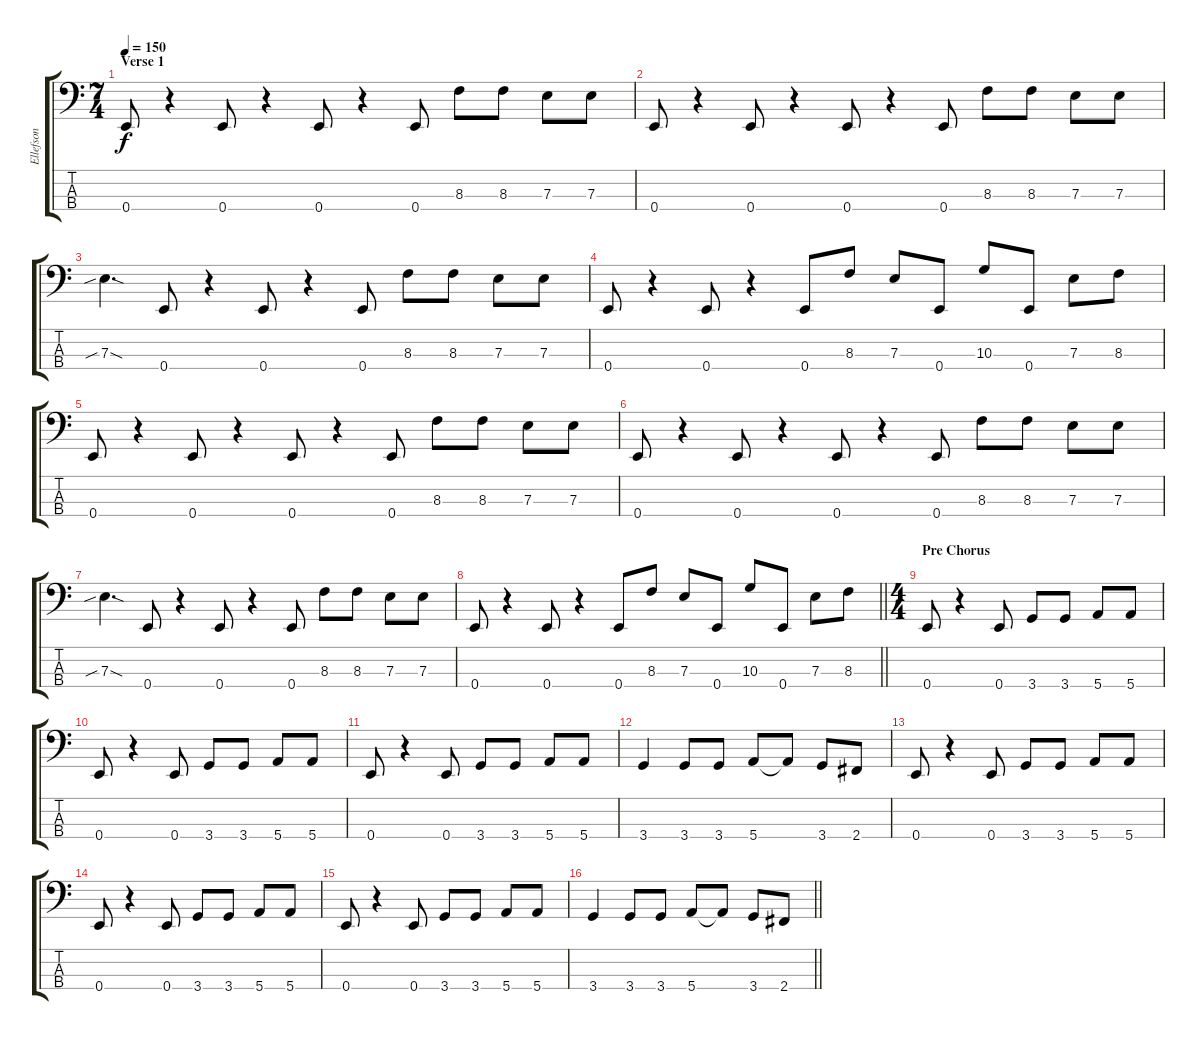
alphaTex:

\track ("Ellefson" "Ellefson") {instrument electricbasspick}
\staff {score tabs}
\tuning (G2 D2 A1 E1) {hide}
\ts (7 4)
\section ("" "Verse 1")
\tempo 150
\clef f4
\ks c
0.4.8{dy f} r.4 0.4.8 r.4 0.4.8 r.4 0.4.8 8.3.8 8.3.8 7.3.8 7.3.8 |
0.4.8 r.4 0.4.8 r.4 0.4.8 r.4 0.4.8 8.3.8 8.3.8 7.3.8 7.3.8 |
7.3{sib sod}.4{d} 0.4.8 r.4 0.4.8 r.4 0.4.8 8.3.8 8.3.8 7.3.8 7.3.8 |
0.4.8 r.4 0.4.8 r.4 0.4.8 8.3.8 7.3.8 0.4.8 10.3.8 0.4.8 7.3.8 8.3.8 |
0.4.8 r.4 0.4.8 r.4 0.4.8 r.4 0.4.8 8.3.8 8.3.8 7.3.8 7.3.8 |
0.4.8 r.4 0.4.8 r.4 0.4.8 r.4 0.4.8 8.3.8 8.3.8 7.3.8 7.3.8 |
7.3{sib sod}.4{d} 0.4.8 r.4 0.4.8 r.4 0.4.8 8.3.8 8.3.8 7.3.8 7.3.8 |
\barLineRight lightlight
0.4.8 r.4 0.4.8 r.4 0.4.8 8.3.8 7.3.8 0.4.8 10.3.8 0.4.8 7.3.8 8.3.8 |
\ts (4 4)
\section ("" "Pre Chorus")
0.4.8 r.4 0.4.8 3.4.8 3.4.8 5.4.8 5.4.8 |
0.4.8 r.4 0.4.8 3.4.8 3.4.8 5.4.8 5.4.8 |
0.4.8 r.4 0.4.8 3.4.8 3.4.8 5.4.8 5.4.8 |
3.4.4 3.4.8 3.4.8 5.4.8 5.4{t}.8 3.4.8 2.4.8 |
0.4.8 r.4 0.4.8 3.4.8 3.4.8 5.4.8 5.4.8 |
0.4.8 r.4 0.4.8 3.4.8 3.4.8 5.4.8 5.4.8 |
0.4.8 r.4 0.4.8 3.4.8 3.4.8 5.4.8 5.4.8 |
\barLineRight lightlight
3.4.4 3.4.8 3.4.8 5.4.8 5.4{t}.8 3.4.8 2.4.8
